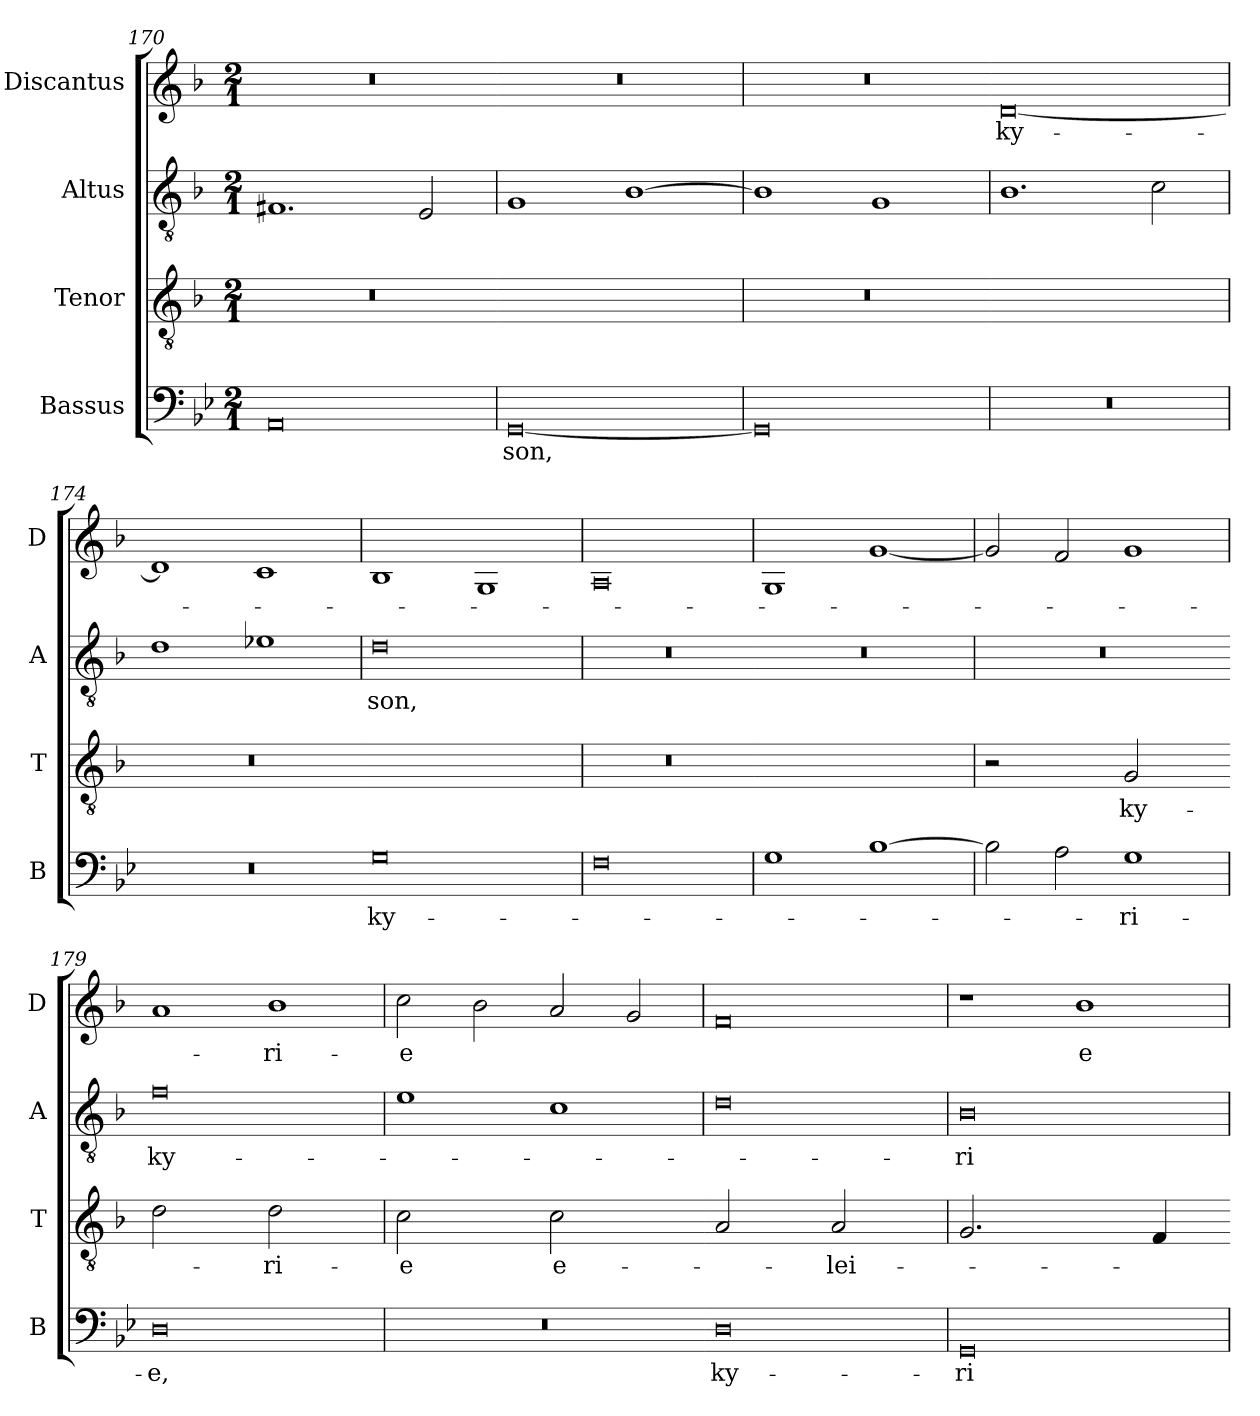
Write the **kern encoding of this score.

**kern	**text	**kern	**text	**kern	**text	**kern	**text
*part4	*part4	*part3	*part3	*part2	*part2	*part1	*part1
*staff4	*staff4	*staff3	*staff3	*staff2	*staff2	*staff1	*staff1
*I"Bassus	*	*I"Tenor	*	*I"Altus	*	*I"Discantus	*
*I'B	*	*I'T	*	*I'A	*	*I'D	*
*clefF4	*	*clefGv2	*	*clefGv2	*	*clefG2	*
*k[b-e-]	*	*k[b-]	*	*k[b-]	*	*k[b-]	*
*M2/1	*	*M2/1	*	*M2/1	*	*M2/1	*
=170	=170	=170	=170	=170	=170	=170	=170
!	!	!LO:N:vis=1	!	!	!	!	!
0AA	.	0r	.	1.F#X	.	0r	.
.	.	.	.	2E	.	.	.
=171	=171	=171-	=171	=171	=171	=171	=171
!	!	!LO:N:vis=1	!	!	!	!	!
[0GG	-son,	0ryy	.	1G	.	0r	.
.	.	.	.	[1B-	.	.	.
=172	=172	=172	=172	=172	=172	=172	=172
!	!	!LO:N:vis=1	!	!	!	!	!
0GG]	.	0r	.	1B-]	.	0r	.
.	.	.	.	1G	.	.	.
=173	=173	=173-	=173	=173	=173	=173	=173
!	!	!LO:N:vis=1	!	!	!	!	!
0r	.	0ryy	.	1.B-	.	[0d	ky-
.	.	.	.	2c	.	.	.
=174	=174	=174	=174	=174	=174	=174	=174
!	!	!LO:N:vis=1	!	!	!	!	!
0r	.	0r	.	1d	.	1d]	.
.	.	.	.	1e-X	.	1c	.
=175	=175	=175-	=175	=175	=175	=175	=175
!	!	!LO:N:vis=1	!	!	!	!	!
0G	ky-	0ryy	.	0d	-son,	1B-	.
.	.	.	.	.	.	1G	.
=176	=176	=176	=176	=176	=176	=176	=176
!	!	!LO:N:vis=1	!	!	!	!	!
0F	.	0r	.	0r	.	0A	.
=177	=177	=177-	=177	=177	=177	=177	=177
!	!	!LO:N:vis=1	!	!	!	!	!
1G	.	0ryy	.	0r	.	1G	.
[1B-	.	.	.	.	.	[1g	.
=178	=178	=178	=178	=178	=178	=178	=178
!	!	!LO:N:vis=2	!	!	!	!	!
2B-]	.	1r	.	0r	.	2g]	.
2A	.	.	.	.	.	2f	.
!	!	!LO:N:vis=2	!	!	!	!	!
1G	-ri-	1G	ky-	.	.	1g	.
=179	=179	=179-	=179	=179	=179	=179	=179
!	!	!LO:N:vis=2	!	!	!	!	!
0D	-e,	1d	.	0f	ky-	1a	.
!	!	!LO:N:vis=2	!	!	!	!	!
.	.	1d	-ri-	.	.	1b-	-ri-
=180	=180	=180	=180	=180	=180	=180	=180
!	!	!LO:N:vis=2	!	!	!	!	!
0r	.	1c	-e	1e	.	2cc	-e
.	.	.	.	.	.	2b-	.
!	!	!LO:N:vis=2	!	!	!	!	!
.	.	1c	e-	1c	.	2a	.
.	.	.	.	.	.	2g	.
=181	=181	=181-	=181	=181	=181	=181	=181
!	!	!LO:N:vis=2	!	!	!	!	!
0D	ky-	1A	.	0d	.	0f	.
!	!	!LO:N:vis=2	!	!	!	!	!
.	.	1A	-lei-	.	.	.	.
=182	=182	=182	=182	=182	=182	=182	=182
!	!	!LO:N:vis=2.	!	!	!	!	!
0GG	-ri-	1.G	.	0B-	-ri-	1r	.
.	.	.	.	.	.	1b-	e-
!	!	!LO:N:vis=4	!	!	!	!	!
.	.	2F	.	.	.	.	.
=	=	=-	=	=	=	=	=
*-	*-	*-	*-	*-	*-	*-	*-
